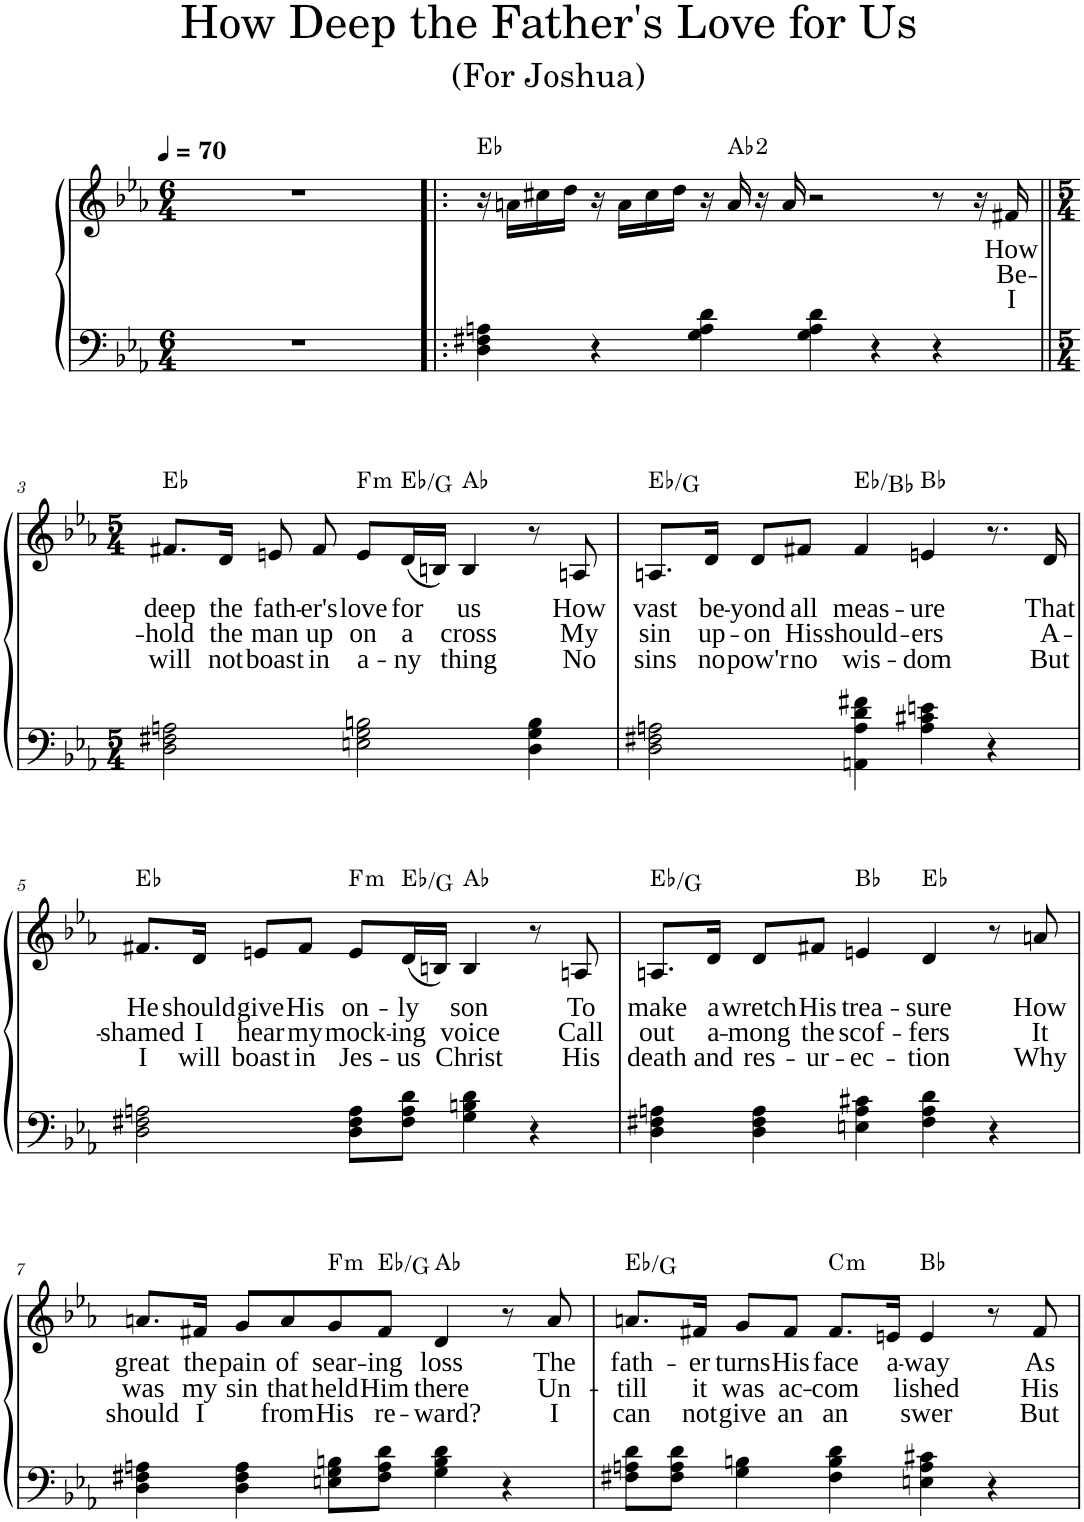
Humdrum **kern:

**kern	**kern	**text	**text	**text	**harte
*part1	*part1	*part1	*part1	*part1	*part1
*staff2	*staff1	*staff1	*staff1	*staff1	*
*I"Piano	*	*	*	*	*
*I'Pno.	*	*	*	*	*
*clefF4	*clefG2	*	*	*	*
*k[b-e-a-]	*k[b-e-a-]	*	*	*	*
*M6/4	*M6/4	*	*	*	*
*MM70	*MM70	*	*	*	*
=1	=1	=1	=1	=1	=1
1.r	1.r	.	.	.	.
=2!|:	=2!|:	=2!|:	=2!|:	=2!|:	=2!|:
!	!	!	!	!	!LO:H:kt=N.C.
4D\ 4F#X\ 4An\	16r	.	.	.	N
.	16an\LL	.	.	.	.
.	16cc#X\	.	.	.	.
.	16dd\JJ	.	.	.	.
4r	16r	.	.	.	.
.	16a\LL	.	.	.	.
.	16cc#\	.	.	.	.
.	16dd\JJ	.	.	.	.
4G\ 4A\ 4d\	16r	.	.	.	.
.	16a/	.	.	.	Ab:maj(2)
.	16r	.	.	.	.
.	16a/	.	.	.	.
4G\ 4A\ 4d\	2r	.	.	.	.
4r	.	.	.	.	.
4r	8r	.	.	.	.
.	16r	.	.	.	.
!	!	!LO:LY:b	!LO:LY:b	!LO:LY:b	!
.	16f#X/	How	Be-	I	.
!!LO:LB:g=z
=3||	=3||	=3||	=3||	=3||	=3||
*M5/4	*M5/4	*	*	*	*
!	!	!LO:LY:b	!LO:LY:b	!LO:LY:b	!LO:H:kt=N.C.
2D\ 2F#X\ 2An\	8.f#X/L	deep	-hold	will	N
!	!	!LO:LY:b	!LO:LY:b	!LO:LY:b	!
.	16d/Jk	the	the	not	.
!	!	!LO:LY:b	!LO:LY:b	!LO:LY:b	!
.	8en/	fath-	man	boast	.
!	!	!LO:LY:b	!LO:LY:b	!LO:LY:b	!
.	8f#/	-er's	up	in	.
!	!	!LO:LY:b	!LO:LY:b	!LO:LY:b	!LO:H:kt=m
2En\ 2G\ 2Bn\	8e/L	love	on	a-	F:min
!	!	!LO:LY:b	!LO:LY:b	!LO:LY:b	!LO:H:kt=N.C.
.	(16d/L	for	a	-ny	N
.	16Bn/JJ)	.	.	.	.
!	!	!LO:LY:b	!LO:LY:b	!LO:LY:b	!LO:H:kt=N.C.
.	4B/	us	cross	thing	N
4D\ 4G\ 4B\	8r	.	.	.	.
!	!	!LO:LY:b	!LO:LY:b	!LO:LY:b	!
.	8An/	How	My	No	.
=4	=4	=4	=4	=4	=4
!	!	!LO:LY:b	!LO:LY:b	!LO:LY:b	!LO:H:kt=N.C.
2D\ 2F#X\ 2An\	8.An/L	vast	sin	sins	N
!	!	!LO:LY:b	!LO:LY:b	!LO:LY:b	!
.	16d/Jk	be-	up-	no	.
!	!	!LO:LY:b	!LO:LY:b	!LO:LY:b	!
.	8d/L	-yond	-on	pow'r	.
!	!	!LO:LY:b	!LO:LY:b	!LO:LY:b	!
.	8f#X/J	all	His	no	.
!	!	!LO:LY:b	!LO:LY:b	!LO:LY:b	!LO:H:kt=N.C.
4AAn\ 4A\ 4d\ 4f#X\	4f#/	meas-	should-	wis-	N
!	!	!LO:LY:b	!LO:LY:b	!LO:LY:b	!LO:H:kt=N.C.
4A\ 4c#X\ 4en\	4en/	-ure	-ers	-dom	N
4r	8.r	.	.	.	.
!	!	!LO:LY:b	!LO:LY:b	!LO:LY:b	!
.	16d/	That	A-	But	.
!!LO:LB:g=z
=5	=5	=5	=5	=5	=5
!	!	!LO:LY:b	!LO:LY:b	!LO:LY:b	!LO:H:kt=N.C.
2D\ 2F#X\ 2An\	8.f#X/L	He	-shamed	I	N
!	!	!LO:LY:b	!LO:LY:b	!LO:LY:b	!
.	16d/Jk	should	I	will	.
!	!	!LO:LY:b	!LO:LY:b	!LO:LY:b	!
.	8en/L	give	hear	boast	.
!	!	!LO:LY:b	!LO:LY:b	!LO:LY:b	!
.	8f#/J	His	my	in	.
!	!	!LO:LY:b	!LO:LY:b	!LO:LY:b	!LO:H:kt=m
8D\ 8F#\ 8A\L	8e/L	on-	mock-	Jes-	F:min
!	!	!LO:LY:b	!LO:LY:b	!LO:LY:b	!LO:H:kt=N.C.
8F#\ 8A\ 8d\J	(16d/L	-ly	-ing	-us	N
.	16Bn/JJ)	.	.	.	.
!	!	!LO:LY:b	!LO:LY:b	!LO:LY:b	!LO:H:kt=N.C.
4G\ 4Bn\ 4d\	4B/	son	voice	Christ	N
4r	8r	.	.	.	.
!	!	!LO:LY:b	!LO:LY:b	!LO:LY:b	!
.	8An/	To	Call	His	.
=6	=6	=6	=6	=6	=6
!	!	!LO:LY:b	!LO:LY:b	!LO:LY:b	!LO:H:kt=N.C.
4D\ 4F#X\ 4An\	8.An/L	make	out	death	N
!	!	!LO:LY:b	!LO:LY:b	!LO:LY:b	!
.	16d/Jk	a	a-	and	.
!	!	!LO:LY:b	!LO:LY:b	!LO:LY:b	!
4D\ 4F#\ 4A\	8d/L	wretch	-mong	res-	.
!	!	!LO:LY:b	!LO:LY:b	!LO:LY:b	!
.	8f#X/J	His	the	-ur-	.
!	!	!LO:LY:b	!LO:LY:b	!LO:LY:b	!LO:H:kt=N.C.
4En\ 4A\ 4c#X\	4en/	trea-	scof-	-ec-	N
!	!	!LO:LY:b	!LO:LY:b	!LO:LY:b	!LO:H:kt=N.C.
4F#\ 4A\ 4d\	4d/	-sure	-fers	-tion	N
4r	8r	.	.	.	.
!	!	!LO:LY:b	!LO:LY:b	!LO:LY:b	!
.	8an/	How	It	Why	.
!!LO:LB:g=z
=7	=7	=7	=7	=7	=7
!	!	!LO:LY:b	!LO:LY:b	!LO:LY:b	!
4D\ 4F#X\ 4An\	8.an/L	great	was	should	.
!	!	!LO:LY:b	!LO:LY:b	!LO:LY:b	!
.	16f#X/Jk	the	my	I	.
!	!	!LO:LY:b	!LO:LY:b	!	!
4D\ 4F#\ 4A\	8g/L	pain	sin	.	.
!	!	!LO:LY:b	!LO:LY:b	!LO:LY:b	!
.	8a/	of	that	from	.
!	!	!LO:LY:b	!LO:LY:b	!LO:LY:b	!LO:H:kt=m
8En\ 8G\ 8Bn\L	8g/	sear-	held	His	F:min
!	!	!LO:LY:b	!LO:LY:b	!LO:LY:b	!LO:H:kt=N.C.
8F#\ 8A\ 8d\J	8f#/J	-ing	Him	re-	N
!	!	!LO:LY:b	!LO:LY:b	!LO:LY:b	!LO:H:kt=N.C.
4G\ 4B\ 4d\	4d/	loss	there	-ward?	N
4r	8r	.	.	.	.
!	!	!LO:LY:b	!LO:LY:b	!LO:LY:b	!
.	8a/	The	Un-	I	.
=8	=8	=8	=8	=8	=8
!	!	!LO:LY:b	!LO:LY:b	!LO:LY:b	!LO:H:kt=N.C.
8F#X\ 8An\ 8d\L	8.an/L	fath-	-till	can	N
8F#\ 8A\ 8d\J	.	.	.	.	.
!	!	!LO:LY:b	!LO:LY:b	!LO:LY:b	!
.	16f#X/Jk	-er	it	not	.
!	!	!LO:LY:b	!LO:LY:b	!LO:LY:b	!
4G\ 4Bn\	8g/L	turns	was	give	.
!	!	!LO:LY:b	!LO:LY:b	!LO:LY:b	!
.	8f#/J	His	ac-	an	.
!	!	!LO:LY:b	!LO:LY:b	!LO:LY:b	!LO:H:kt=m
4F#\ 4B\ 4d\	8.f#/L	face	-com	an	C:min
!	!	!LO:LY:b	!	!	!
.	16en/Jk	a-	.	.	.
!	!	!LO:LY:b	!LO:LY:b	!LO:LY:b	!LO:H:kt=N.C.
4En\ 4A\ 4c#X\	4e/	-way	lished	swer	N
4r	8r	.	.	.	.
!	!	!LO:LY:b	!LO:LY:b	!LO:LY:b	!
.	8f#/	As	His	But	.
=	=	=	=	=	=
*-	*-	*-	*-	*-	*-
